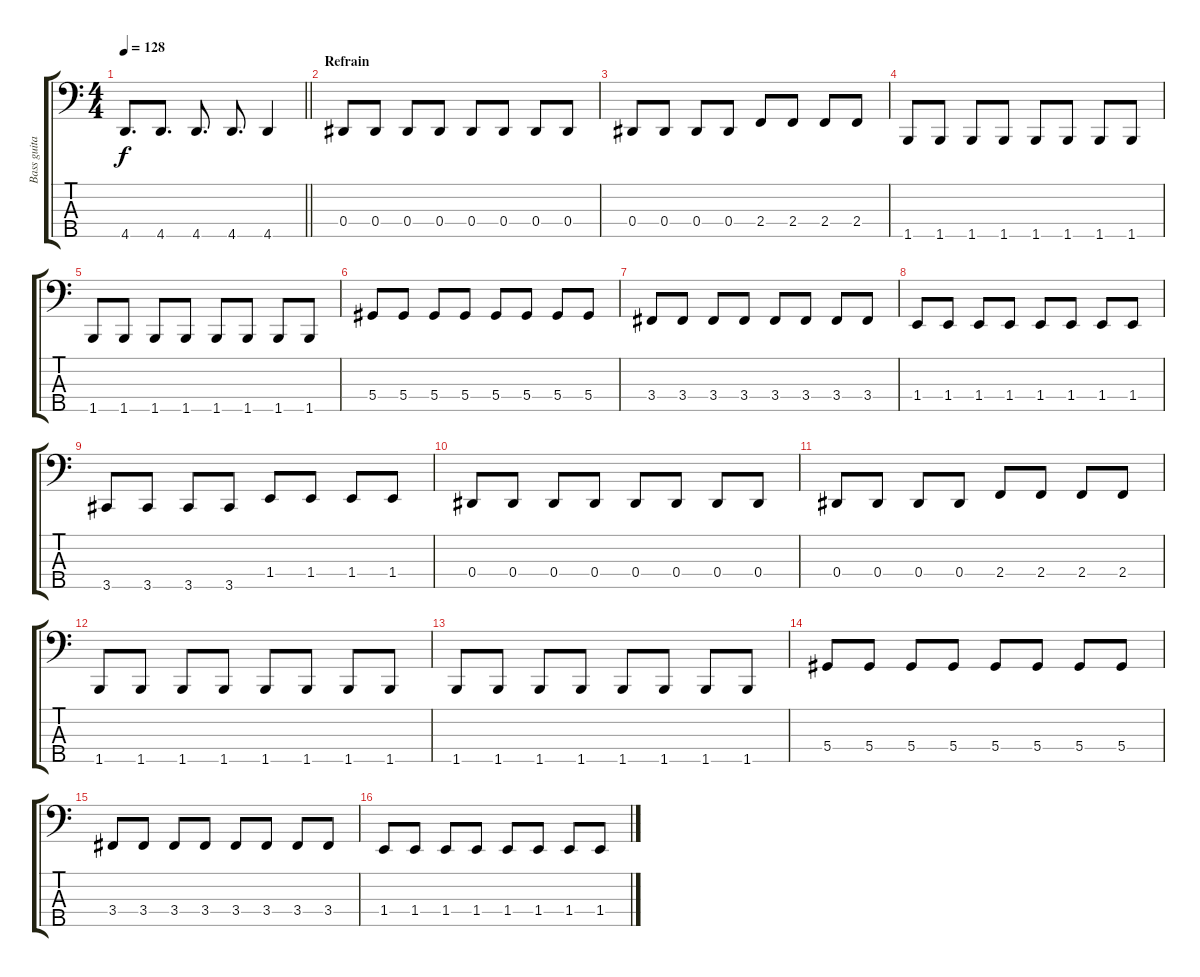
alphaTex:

\track ("Bass guitar" "Bass guita") {instrument electricbassfinger}
\staff {score tabs}
\tuning (Gb2 Db2 Ab1 Eb1 Bb0) {hide}
\ts (4 4)
\tempo 128
\clef f4
\barLineRight lightlight
\ks c
4.5.8{d dy f} 4.5.8{d} 4.5.8{d} 4.5.8{d} 4.5.4 |
\section ("" "Refrain")
0.4.8 0.4.8 0.4.8 0.4.8 0.4.8 0.4.8 0.4.8 0.4.8 |
0.4.8 0.4.8 0.4.8 0.4.8 2.4.8 2.4.8 2.4.8 2.4.8 |
1.5.8 1.5.8 1.5.8 1.5.8 1.5.8 1.5.8 1.5.8 1.5.8 |
1.5.8 1.5.8 1.5.8 1.5.8 1.5.8 1.5.8 1.5.8 1.5.8 |
5.4.8 5.4.8 5.4.8 5.4.8 5.4.8 5.4.8 5.4.8 5.4.8 |
3.4.8 3.4.8 3.4.8 3.4.8 3.4.8 3.4.8 3.4.8 3.4.8 |
1.4.8 1.4.8 1.4.8 1.4.8 1.4.8 1.4.8 1.4.8 1.4.8 |
3.5.8 3.5.8 3.5.8 3.5.8 1.4.8 1.4.8 1.4.8 1.4.8 |
0.4.8 0.4.8 0.4.8 0.4.8 0.4.8 0.4.8 0.4.8 0.4.8 |
0.4.8 0.4.8 0.4.8 0.4.8 2.4.8 2.4.8 2.4.8 2.4.8 |
1.5.8 1.5.8 1.5.8 1.5.8 1.5.8 1.5.8 1.5.8 1.5.8 |
1.5.8 1.5.8 1.5.8 1.5.8 1.5.8 1.5.8 1.5.8 1.5.8 |
5.4.8 5.4.8 5.4.8 5.4.8 5.4.8 5.4.8 5.4.8 5.4.8 |
3.4.8 3.4.8 3.4.8 3.4.8 3.4.8 3.4.8 3.4.8 3.4.8 |
1.4.8 1.4.8 1.4.8 1.4.8 1.4.8 1.4.8 1.4.8 1.4.8
